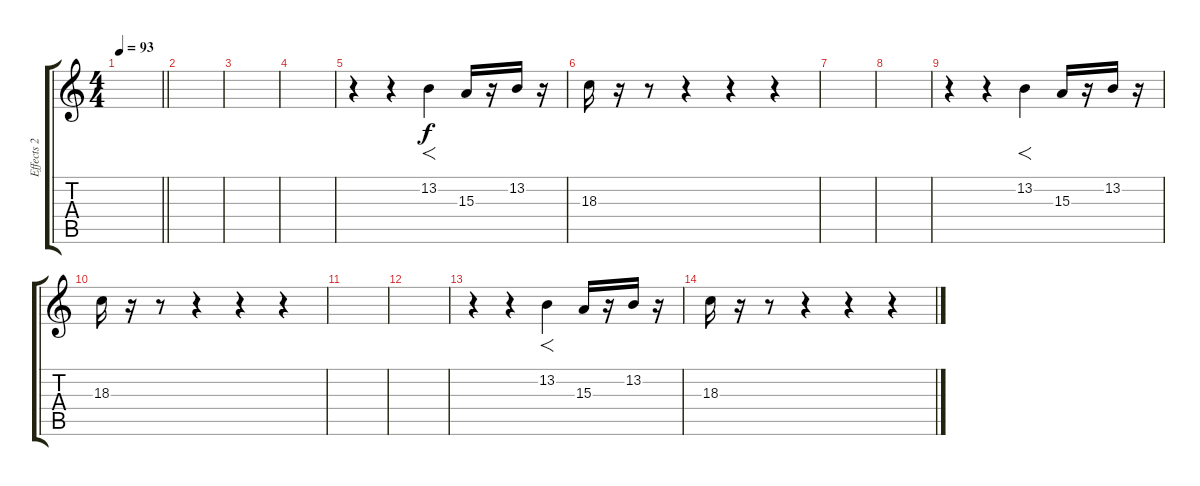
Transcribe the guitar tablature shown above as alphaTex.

\track ("Effects 2" "Effects 2") {instrument tremolostrings}
\staff {score tabs}
\tuning (Eb4 Bb3 Gb3 Db3 Ab2 Db2) {hide}
\ts (4 4)
\tempo 93
\clef g2
\barLineRight lightlight
\ks c
|
|
|
|
r.4 r.4 13.2.4{f dy f} 15.3.16 r.16 13.2.16 r.16 |
18.3.16 r.16 r.8 r.4 r.4 r.4 |
|
|
r.4 r.4 13.2.4{f} 15.3.16 r.16 13.2.16 r.16 |
18.3.16 r.16 r.8 r.4 r.4 r.4 |
|
|
r.4 r.4 13.2.4{f} 15.3.16 r.16 13.2.16 r.16 |
18.3.16 r.16 r.8 r.4 r.4 r.4
